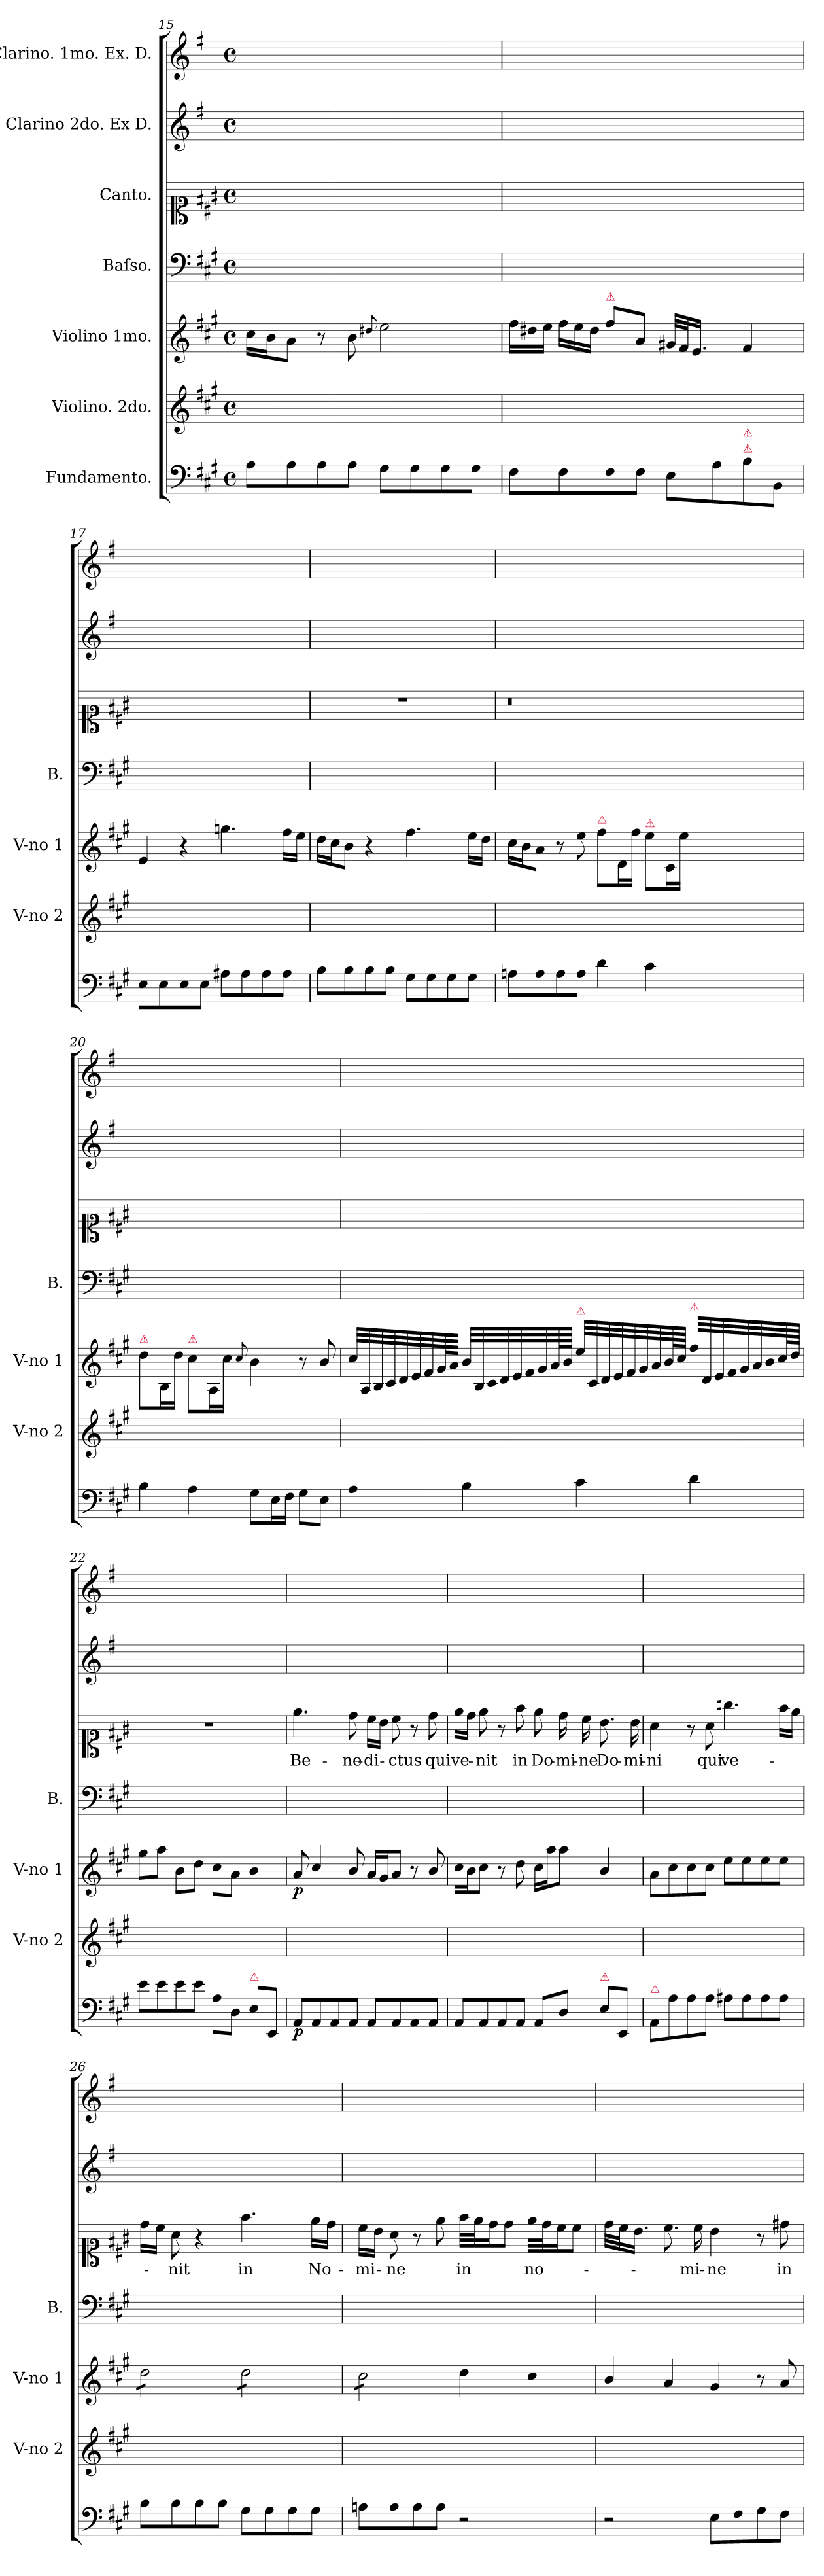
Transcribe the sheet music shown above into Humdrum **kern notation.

**kern	**dynam	**kern	**kern	**dynam	**kern	**kern	**text	**kern	**kern
*part7	*part7	*part6	*part5	*part5	*part4	*part3	*part3	*part2	*part1
*staff7	*staff7	*staff6	*staff5	*staff5	*staff4	*staff3	*staff3	*staff2	*staff1
*I"Fundamento.	*	*I"Violino. 2do.	*I"Violino 1mo.	*	*I"Baſso.	*I"Canto.	*	*I"Clarino 2do. Ex D.	*I"Clarino. 1mo. Ex. D.
*	*	*I'V-no 2	*I'V-no 1	*	*I'B.	*	*	*	*
*clefF4	*	*clefG2	*clefG2	*	*clefF4	*clefC1	*	*clefG2	*clefG2
*	*	*	*	*	*	*	*	*ITrd-1c-2	*ITrd-1c-2
*k[f#c#g#]	*	*k[f#c#g#]	*k[f#c#g#]	*	*k[f#c#g#]	*k[f#c#g#]	*	*k[f#c#g#]	*k[f#c#g#]
*M4/4	*	*M4/4	*M4/4	*	*M4/4	*M4/4	*	*M4/4	*M4/4
*met(c)	*	*met(c)	*met(c)	*	*met(c)	*met(c)	*	*met(c)	*met(c)
=15	=15	=15	=15	=15	=15	=15	=15	=15	=15
8A\L	.	1ryy	16cc#\LL	.	1ryy	1ryy	.	1ryy	1ryy
.	.	.	16b\J	.	.	.	.	.	.
8A\	.	.	8a\J	.	.	.	.	.	.
8A\	.	.	8r	.	.	.	.	.	.
8A\J	.	.	8b\	.	.	.	.	.	.
.	.	.	8qqdd#X/	.	.	.	.	.	.
8G#\L	.	.	2ee\	.	.	.	.	.	.
8G#\	.	.	.	.	.	.	.	.	.
8G#\	.	.	.	.	.	.	.	.	.
8G#\J	.	.	.	.	.	.	.	.	.
=16	=16	=16	=16	=16	=16	=16	=16	=16	=16
*	*	*	*Xtuplet	*	*	*	*	*	*
8F#\L	.	1ryy	24ff#\LL	.	1ryy	1ryy	.	1ryy	1ryy
.	.	.	24dd#X\	.	.	.	.	.	.
.	.	.	24ee\JJ	.	.	.	.	.	.
8F#\	.	.	24ff#\LL	.	.	.	.	.	.
.	.	.	24ee\	.	.	.	.	.	.
.	.	.	24dd#\JJ	.	.	.	.	.	.
!	!	!	!LO:TX:a:color=crimson:t=⚠	!	!	!	!	!	!
8F#\	.	.	8ff#\L	.	.	.	.	.	.
8F#\J	.	.	8a/J	.	.	.	.	.	.
8E\L	.	.	32g#X/LLL	.	.	.	.	.	.
.	.	.	32f#/J	.	.	.	.	.	.
!	!	!	!LO:N:vis=16.	!	!	!	!	!	!
.	.	.	16e/JJ	.	.	.	.	.	.
8A\	.	.	8ryy	.	.	.	.	.	.
!LO:TX:a:color=crimson:t=⚠	!	!	!	!	!	!	!	!	!
!LO:TX:a:color=crimson:t=⚠	!	!	!	!	!	!	!	!	!
8B\	.	.	4f#/	.	.	.	.	.	.
8BB/J	.	.	.	.	.	.	.	.	.
=17	=17	=17	=17	=17	=17	=17	=17	=17	=17
8E\L	.	1ryy	4e/	.	1ryy	1ryy	.	1ryy	1ryy
8E\	.	.	.	.	.	.	.	.	.
8E\	.	.	4r	.	.	.	.	.	.
8E\J	.	.	.	.	.	.	.	.	.
8A#X\L	.	.	4.ggn\	.	.	.	.	.	.
8A#\	.	.	.	.	.	.	.	.	.
8A#\	.	.	.	.	.	.	.	.	.
8A#\J	.	.	16ff#\LL	.	.	.	.	.	.
.	.	.	16ee\JJ	.	.	.	.	.	.
=18	=18	=18	=18	=18	=18	=18	=18	=18	=18
8B\L	.	1ryy	16dd\LL	.	1ryy	1r	.	1ryy	1ryy
.	.	.	16cc#\J	.	.	.	.	.	.
8B\	.	.	8b\J	.	.	.	.	.	.
8B\	.	.	4r	.	.	.	.	.	.
8B\J	.	.	.	.	.	.	.	.	.
8G#\L	.	.	4.ff#\	.	.	.	.	.	.
8G#\	.	.	.	.	.	.	.	.	.
8G#\	.	.	.	.	.	.	.	.	.
8G#\J	.	.	16ee\LL	.	.	.	.	.	.
.	.	.	16dd\JJ	.	.	.	.	.	.
=19	=19	=19	=19	=19	=19	=19	=19	=19	=19
8An\L	.	1ryy	16cc#\LL	.	1ryy	0.r	.	1ryy	1ryy
.	.	.	16b\J	.	.	.	.	.	.
8A\	.	.	8a\J	.	.	.	.	.	.
8A\	.	.	8r	.	.	.	.	.	.
8A\J	.	.	8ee\	.	.	.	.	.	.
!	!	!	!LO:TX:a:color=crimson:t=⚠	!	!	!	!	!	!
4d\	.	.	8ff#\L	.	.	.	.	.	.
.	.	.	16d/L	.	.	.	.	.	.
.	.	.	16ff#\JJ	.	.	.	.	.	.
!	!	!	!LO:TX:a:color=crimson:t=⚠	!	!	!	!	!	!
4c#\	.	.	8ee\L	.	.	.	.	.	.
.	.	.	16c#/L	.	.	.	.	.	.
.	.	.	16ee\JJ	.	.	.	.	.	.
0ryy	.	0ryy	0ryy	.	0ryy	.	.	0ryy	0ryy
=20	=20	=20	=20	=20	=20	=20	=20	=20	=20
!	!	!	!LO:TX:a:color=crimson:t=⚠	!	!	!	!	!	!
4B\	.	1ryy	8dd\L	.	1ryy	1ryy	.	1ryy	1ryy
.	.	.	16B/L	.	.	.	.	.	.
.	.	.	16dd\JJ	.	.	.	.	.	.
!	!	!	!LO:TX:a:color=crimson:t=⚠	!	!	!	!	!	!
4A\	.	.	8cc#\L	.	.	.	.	.	.
.	.	.	16A/L	.	.	.	.	.	.
.	.	.	16cc#\JJ	.	.	.	.	.	.
.	.	.	8qqcc#/	.	.	.	.	.	.
8G#\L	.	.	4b\	.	.	.	.	.	.
16E\L	.	.	.	.	.	.	.	.	.
16F#\JJ	.	.	.	.	.	.	.	.	.
8G#\L	.	.	8r	.	.	.	.	.	.
8E\J	.	.	8b/	.	.	.	.	.	.
=21	=21	=21	=21	=21	=21	=21	=21	=21	=21
4A\	.	1ryy	32cc#/LLL	.	1ryy	1ryy	.	1ryy	1ryy
.	.	.	32A/	.	.	.	.	.	.
.	.	.	32B/	.	.	.	.	.	.
.	.	.	32c#/	.	.	.	.	.	.
.	.	.	32d/	.	.	.	.	.	.
.	.	.	32e/	.	.	.	.	.	.
.	.	.	32f#/	.	.	.	.	.	.
.	.	.	64g#/L	.	.	.	.	.	.
.	.	.	64a/JJJJ	.	.	.	.	.	.
4B\	.	.	32b/LLL	.	.	.	.	.	.
.	.	.	32B/	.	.	.	.	.	.
.	.	.	32c#/	.	.	.	.	.	.
.	.	.	32d/	.	.	.	.	.	.
.	.	.	32e/	.	.	.	.	.	.
.	.	.	32f#/	.	.	.	.	.	.
.	.	.	32g#/	.	.	.	.	.	.
.	.	.	64a/L	.	.	.	.	.	.
.	.	.	64b/JJJJ	.	.	.	.	.	.
!	!	!	!LO:TX:a:color=crimson:t=⚠	!	!	!	!	!	!
4c#\	.	.	32ee\LLL	.	.	.	.	.	.
.	.	.	32c#/	.	.	.	.	.	.
.	.	.	32d/	.	.	.	.	.	.
.	.	.	32e/	.	.	.	.	.	.
.	.	.	32f#/	.	.	.	.	.	.
.	.	.	32g#/	.	.	.	.	.	.
.	.	.	32a/	.	.	.	.	.	.
.	.	.	64b/L	.	.	.	.	.	.
.	.	.	64cc#/JJJJ	.	.	.	.	.	.
!	!	!	!LO:TX:a:color=crimson:t=⚠	!	!	!	!	!	!
4d\	.	.	32ff#\LLL	.	.	.	.	.	.
.	.	.	32d/	.	.	.	.	.	.
.	.	.	32e/	.	.	.	.	.	.
.	.	.	32f#/	.	.	.	.	.	.
.	.	.	32g#/	.	.	.	.	.	.
.	.	.	32a/	.	.	.	.	.	.
.	.	.	32b/	.	.	.	.	.	.
.	.	.	64cc#/L	.	.	.	.	.	.
.	.	.	64dd/JJJJ	.	.	.	.	.	.
=22	=22	=22	=22	=22	=22	=22	=22	=22	=22
8e\L	.	1ryy	8gg#\L	.	1ryy	1r	.	1ryy	1ryy
8e\	.	.	8aa\J	.	.	.	.	.	.
8e\	.	.	8b\L	.	.	.	.	.	.
8e\J	.	.	8dd\J	.	.	.	.	.	.
8A\L	.	.	8cc#\L	.	.	.	.	.	.
8D\J	.	.	8a\J	.	.	.	.	.	.
!LO:TX:a:color=crimson:t=⚠	!	!	!	!	!	!	!	!	!
8E\L	.	.	4b/	.	.	.	.	.	.
8EE/J	.	.	.	.	.	.	.	.	.
=23	=23	=23	=23	=23	=23	=23	=23	=23	=23
!	!LO:DY:b	!	!	!LO:DY:b	!	!	!	!	!
8AA/L	p	1ryy	8a/	p	1ryy	4.ee\	Be-	1ryy	1ryy
8AA/	.	.	4cc#/	.	.	.	.	.	.
8AA/	.	.	.	.	.	.	.	.	.
8AA/J	.	.	8b/	.	.	8dd\	-ne-	.	.
8AA/L	.	.	16a/LL	.	.	16cc#\LL	-di-	.	.
.	.	.	16g#/J	.	.	16b\JJ	.	.	.
8AA/	.	.	8a/J	.	.	8cc#\	-ctus	.	.
8AA/	.	.	8r	.	.	8r	.	.	.
8AA/J	.	.	8b/	.	.	8dd\	qui	.	.
=24	=24	=24	=24	=24	=24	=24	=24	=24	=24
8AA/L	.	1ryy	16cc#\LL	.	1ryy	16ee\LL	ve-	1ryy	1ryy
.	.	.	16b\J	.	.	16dd\JJ	.	.	.
8AA/	.	.	8cc#\J	.	.	8ee\	-nit	.	.
8AA/	.	.	8r	.	.	8r	.	.	.
8AA/J	.	.	8dd\	.	.	8ff#\	in	.	.
8AA/L	.	.	16cc#\LL	.	.	8ee\	Do-	.	.
.	.	.	16aa\J	.	.	.	.	.	.
8D/J	.	.	8aa\J	.	.	16dd\	-mi-	.	.
.	.	.	.	.	.	16cc#\	-ne	.	.
!LO:TX:a:color=crimson:t=⚠	!	!	!	!	!	!	!	!	!
8E\L	.	.	4b/	.	.	8.b\	Do-	.	.
8EE/J	.	.	.	.	.	.	.	.	.
.	.	.	.	.	.	16b\	-mi-	.	.
=25	=25	=25	=25	=25	=25	=25	=25	=25	=25
!LO:TX:a:color=crimson:t=⚠	!	!	!	!	!	!	!	!	!
8AA\L	.	1ryy	8a\L	.	1ryy	4a\	-ni	1ryy	1ryy
8A\	.	.	8cc#\	.	.	.	.	.	.
8A\	.	.	8cc#\	.	.	8r	.	.	.
8A\J	.	.	8cc#\J	.	.	8a\	qui	.	.
8A#X\L	.	.	8ee\L	.	.	4.ggn\	ve-	.	.
8A#\	.	.	8ee\	.	.	.	.	.	.
8A#\	.	.	8ee\	.	.	.	.	.	.
8A#\J	.	.	8ee\J	.	.	16ff#\LL	.	.	.
.	.	.	.	.	.	16ee\JJ	.	.	.
=26	=26	=26	=26	=26	=26	=26	=26	=26	=26
*	*	*	*tremolo	*	*	*	*	*	*
8B\L	.	1ryy	8dd\L	.	1ryy	16dd\LL	.	1ryy	1ryy
.	.	.	.	.	.	16cc#\JJ	.	.	.
8B\	.	.	8dd\	.	.	8a\	-nit	.	.
8B\	.	.	8dd\	.	.	4r	.	.	.
8B\J	.	.	8dd\J	.	.	.	.	.	.
8G#\L	.	.	8dd\L	.	.	4.ff#\	in	.	.
8G#\	.	.	8dd\	.	.	.	.	.	.
8G#\	.	.	8dd\	.	.	.	.	.	.
8G#\J	.	.	8dd\J	.	.	16ee\LL	No-	.	.
.	.	.	.	.	.	16dd\JJ	.	.	.
=27	=27	=27	=27	=27	=27	=27	=27	=27	=27
8An\L	.	1ryy	8cc#\L	.	1ryy	16cc#\LL	-mi-	1ryy	1ryy
.	.	.	.	.	.	16b\JJ	.	.	.
8A\	.	.	8cc#\	.	.	8a\	-ne	.	.
8A\	.	.	8cc#\	.	.	8r	.	.	.
8A\J	.	.	8cc#\J	.	.	8ee\	.	.	.
*	*	*	*Xtremolo	*	*	*	*	*	*
2r	.	.	4dd\	.	.	32ff#\LLL	in	.	.
.	.	.	.	.	.	32ee\J	.	.	.
.	.	.	.	.	.	16dd\J	.	.	.
.	.	.	.	.	.	8dd\J	.	.	.
.	.	.	4cc#\	.	.	32ee\LLL	no-	.	.
.	.	.	.	.	.	32dd\J	.	.	.
.	.	.	.	.	.	16cc#\J	.	.	.
.	.	.	.	.	.	8cc#\J	.	.	.
=28	=28	=28	=28	=28	=28	=28	=28	=28	=28
2r	.	1ryy	4b/	.	1ryy	32dd\LLL	.	1ryy	1ryy
.	.	.	.	.	.	32cc#\J	.	.	.
!	!	!	!	!	!	!LO:N:vis=16.	!	!	!
.	.	.	.	.	.	8.b\JJ	.	.	.
.	.	.	4a/	.	.	8.cc#\	.	.	.
.	.	.	.	.	.	16cc#\	-mi-	.	.
8E\L	.	.	4g#/	.	.	4b\	-ne	.	.
8F#\	.	.	.	.	.	.	.	.	.
8G#\	.	.	8r	.	.	8r	.	.	.
8F#\J	.	.	8a/	.	.	8dd#X\	in	.	.
=	=	=	=	=	=	=	=	=	=
*-	*-	*-	*-	*-	*-	*-	*-	*-	*-
